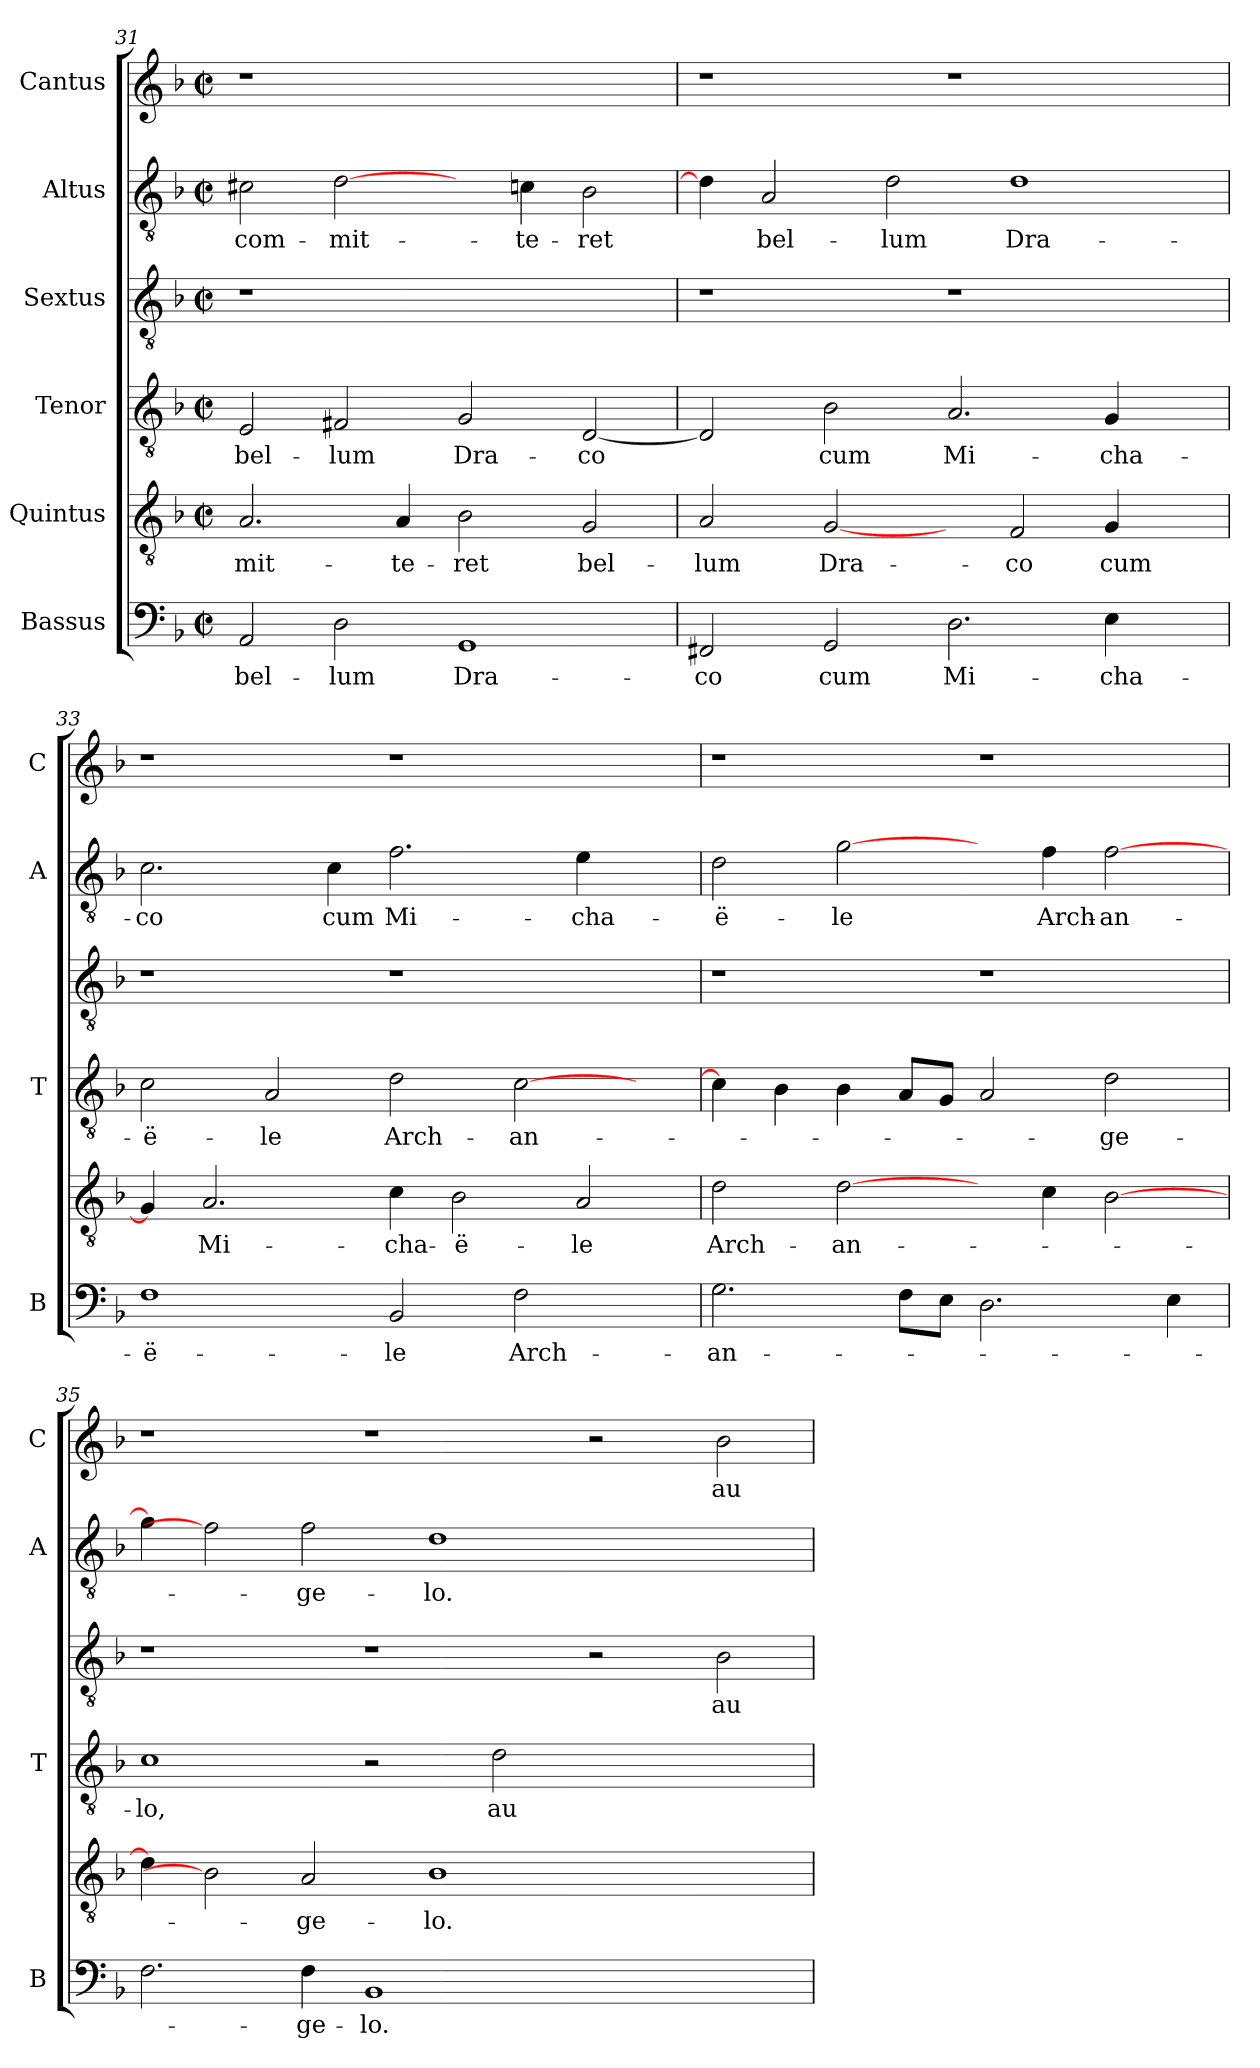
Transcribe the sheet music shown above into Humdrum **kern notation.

**kern	**text	**kern	**text	**kern	**text	**kern	**text	**kern	**text	**kern	**text
*part6	*part6	*part5	*part5	*part4	*part4	*part3	*part3	*part2	*part2	*part1	*part1
*staff6	*staff6	*staff5	*staff5	*staff4	*staff4	*staff3	*staff3	*staff2	*staff2	*staff1	*staff1
*I"Bassus	*	*I"Quintus	*	*I"Tenor	*	*I"Sextus	*	*I"Altus	*	*I"Cantus	*
*I'B	*	*	*	*I'T	*	*	*	*I'A	*	*I'C	*
!!LO:PB:g=z
*clefF4	*	*clefGv2	*	*clefGv2	*	*clefGv2	*	*clefGv2	*	*clefG2	*
*k[b-]	*	*k[b-]	*	*k[b-]	*	*k[b-]	*	*k[b-]	*	*k[b-]	*
*F:	*	*F:	*	*F:	*	*F:	*	*F:	*	*F:	*
*M2/2	*	*M2/2	*	*M2/2	*	*M2/2	*	*M2/2	*	*M2/2	*
*met(c|)	*	*met(c|)	*	*met(c|)	*	*met(c|)	*	*met(c|)	*	*met(c|)	*
=31	=31	=31	=31	=31	=31	=31	=31	=31	=31	=31	=31
2AA/	bel-	2.A/	-mit-	2E/	bel-	1r	.	2c#X\	com-	1r	.
2D\	-lum	.	.	2F#X/	-lum	.	.	[2d\	-mit-	.	.
.	.	4A/	-te-	.	.	.	.	.	.	.	.
1GG	Dra-	2B-\	-ret	2G/	Dra-	1ryy	.	4ryy	.	1ryy	.
.	.	.	.	.	.	.	.	4cn\	-te-	.	.
.	.	2G/	bel-	[2D/	-co	.	.	2B-\	-ret	.	.
=32	=32	=32	=32	=32	=32	=32	=32	=32	=32	=32	=32
2FF#X/	-co	2A/	-lum	2D/]	.	1r	.	4d\]	.	1r	.
.	.	.	.	.	.	.	.	2A/	bel-	.	.
2GG/	cum	[2G/	Dra-	2B-\	cum	.	.	.	.	.	.
.	.	.	.	.	.	.	.	2d\	-lum	.	.
2.D\	Mi-	4ryy	.	2.A/	Mi-	1r	.	.	.	1r	.
.	.	2F/	-co	.	.	.	.	1d	Dra-	.	.
4E\	-cha-	4G/	cum	4G/	-cha-	.	.	.	.	.	.
4ryy	.	4ryy	.	4ryy	.	4ryy	.	.	.	4ryy	.
=33	=33	=33	=33	=33	=33	=33	=33	=33	=33	=33	=33
1F	-ë-	4G/]	.	2c\	-ë-	1r	.	2.c\	-co	1r	.
.	.	2.A/	Mi-	.	.	.	.	.	.	.	.
.	.	.	.	2A/	-le	.	.	.	.	.	.
.	.	.	.	.	.	.	.	4c\	cum	.	.
2BB-/	-le	4c\	-cha-	2d\	Arch-	1r	.	2.f\	Mi-	1r	.
.	.	2B-\	-ë-	.	.	.	.	.	.	.	.
2F\	Arch-	.	.	[2c\	-an-	.	.	.	.	.	.
.	.	2A/	-le	.	.	.	.	4e\	-cha-	.	.
4ryy	.	.	.	4ryy	.	4ryy	.	4ryy	.	4ryy	.
!!LO:LB:g=z
=34	=34	=34	=34	=34	=34	=34	=34	=34	=34	=34	=34
2.G\	-an-	2d\	Arch-	4c\]	.	1r	.	2d\	-ë-	1r	.
.	.	.	.	4B-\	.	.	.	.	.	.	.
.	.	[2d\	-an-	4B-\	.	.	.	[2g\	-le	.	.
8F\L	.	.	.	8A/L	.	.	.	.	.	.	.
8E\J	.	.	.	8G/J	.	.	.	.	.	.	.
2.D\	.	4ryy	.	2A/	.	1r	.	4ryy	.	1r	.
.	.	4c\	.	.	.	.	.	4f\	Arch-	.	.
.	.	[2B-\	.	2d\	-ge-	.	.	[2f\	-an-	.	.
4E\	.	.	.	.	.	.	.	.	.	.	.
=35	=35	=35	=35	=35	=35	=35	=35	=35	=35	=35	=35
2.F\	.	4d\]	.	1c	-lo,	1r	.	4g\]	.	1r	.
.	.	2B-\]	.	.	.	.	.	2f\]	.	.	.
4F\	-ge-	2A/	-ge-	.	.	.	.	2f\	-ge-	.	.
1BB-	-lo.	.	.	2r	.	1r	.	.	.	1r	.
.	.	1B-	-lo.	.	.	.	.	1d	-lo.	.	.
.	.	.	.	2d\	au-	.	.	.	.	.	.
1ryy	.	.	.	1ryy	.	2r	.	.	.	2r	.
.	.	2.ryy	.	.	.	.	.	2.ryy	.	.	.
.	.	.	.	.	.	2B-\	au-	.	.	2b-\	au-
=	=	=	=	=	=	=	=	=	=	=	=
*-	*-	*-	*-	*-	*-	*-	*-	*-	*-	*-	*-
